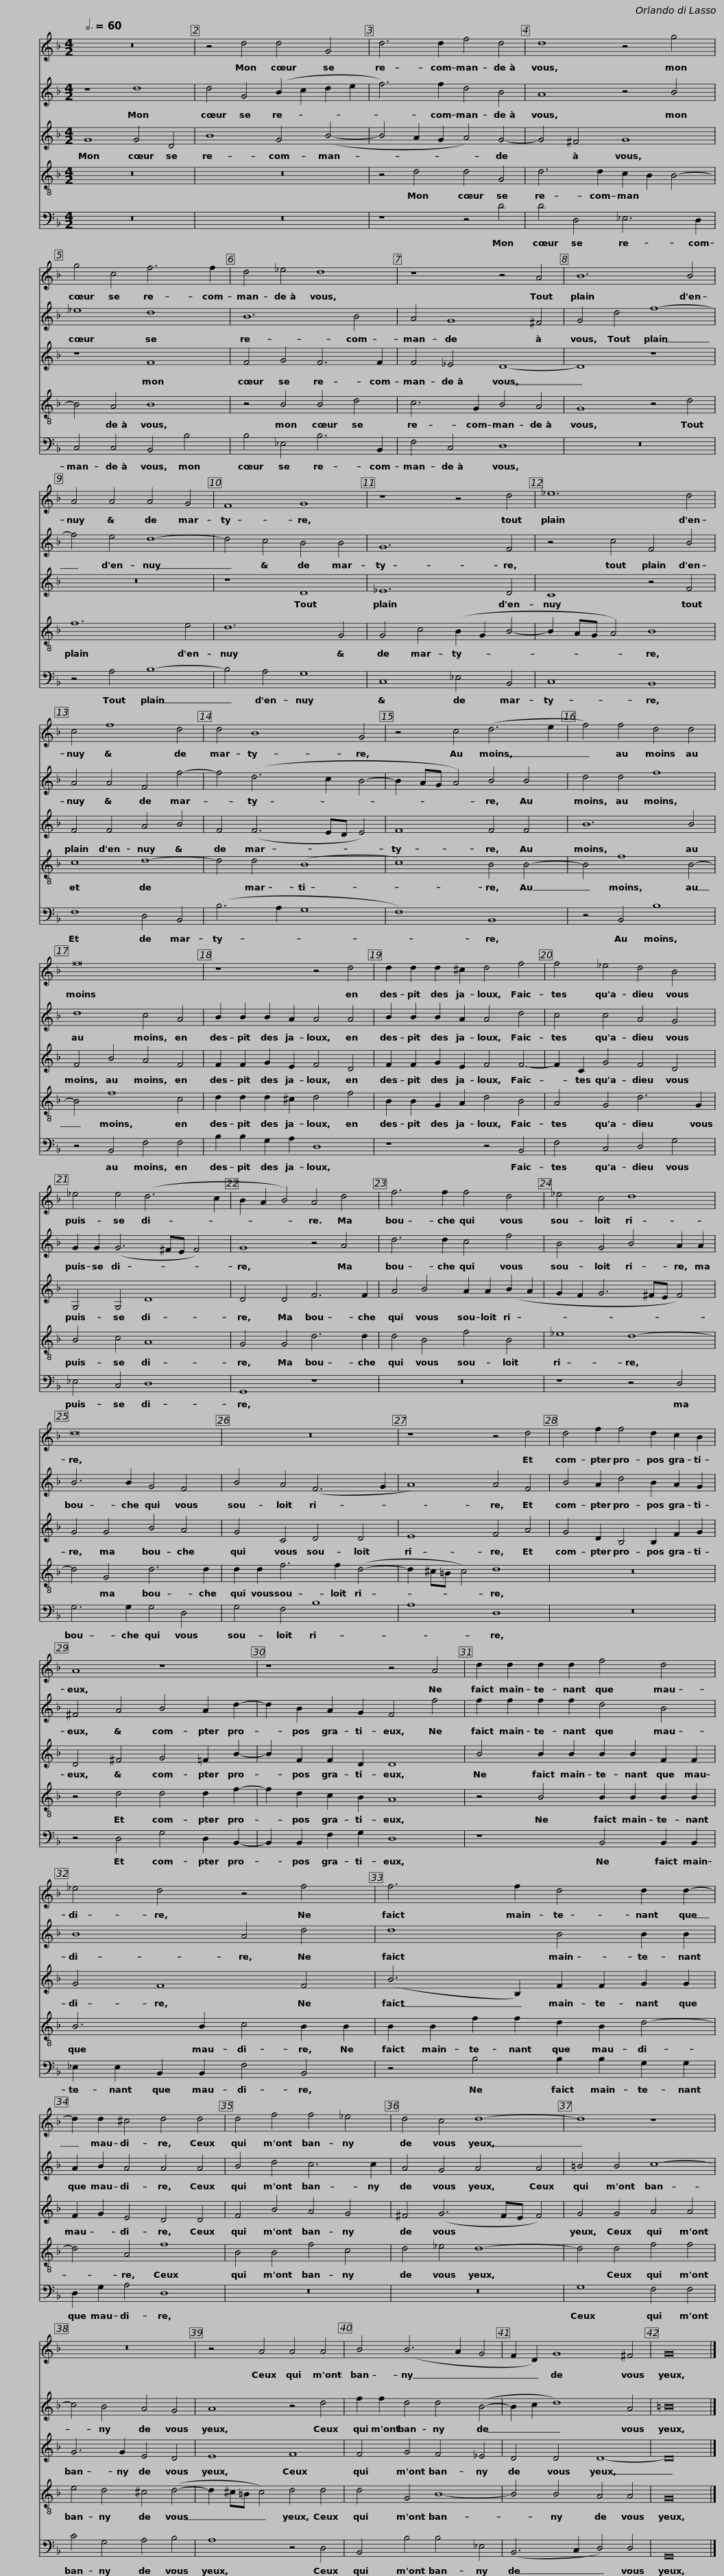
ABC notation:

X:1
%%score 1 2 3 4 5
L:1/8
Q:3/4=60
M:4/2
I:linebreak $
K:F
V:1 treble
V:2 treble
V:3 treble
V:4 treble-8
V:5 bass
V:1
 z16 | z4 d4 d4 G4 | d6 d2 f4 d4 | d8 z4 g4 | g4 c4 f6 f2 |$ %5
 d4 _e4 d8 | z8 z4 A4 | B12 B4 | A4 A4 A4 G4 | F8 G8 |$ %10
 z8 z4 d4 | _e12 d4 | c4 f8 d4 | d4 B8 G4 | z4 c4 (d6 e2 |$ %15
 f4) f4 d4 d4 | f16 | z8 z4 d4 | d2 d2 d2 ^c2 d4 f4 |$ f4 _e4 d4 B4 | %20
 _e4 e4 (d6 c2 | B2 A2 B4) A4 d4 | f6 f2 f4 d4 | _e4 c4 d8 |$ d16 | %25
 z16 | z8 z4 d4 | d4 f2 f4 d2 c2 B2 | A8 z8 |$ z8 z4 A4 | %30
 d2 d2 d2 d2 f4 d4 | _e4 d4 z4 f4 |$ f6 f2 d4 d2 d2- | d2 d2 ^c4 d4 d4 | d4 f4 f4 _e4 | %35
 d4 c4 d8- |$ d8 z8 | z16 | z4 A4 A4 A4 | B4 (B6 A2 G4 | %40
 F2 D2) G8 ^F4 |$ G16 |] %42
V:2
 z8 d8 | d4 G4 (B2 c2 d2 e2 | f6) f2 d4 B4 | A8 z4 B4 | _e8 d8 |$ %5
 B12 B4 | A4 G8 ^F4 | G4 d4 f8- | f4 e4 d8- | d4 c4 B4 B4 |$ %10
 G12 F4 | z4 c4 F4 B4 | A4 A4 F4 f4- | f4 (d6 c2 B4- | B2 AG A4) B4 B4 |$ %15
 d4 d4 f8 | d8 c4 A4 | B2 B2 B2 A2 A4 A4 | B2 B2 B2 A2 A4 d4 |$ c4 c4 A4 G4 | %20
 G2 G2 (G6 ^FE F4) | G8 z4 A4 | d6 d2 c4 f4 | B4 G4 B4 A2 A2 |$ B6 B2 G4 F4 | %25
 B4 A4 (F6 G2 | A8) A4 F4 | B4 A2 d4 B2 A2 G2 | ^F4 A4 B4 A2 d2- |$ d2 B2 A2 G2 F4 f4 | %30
 f2 f2 f2 f2 d4 B4 | B8 A4 d4 |$ d8 B4 B2 B2 | A2 B2 A4 A4 A4 | B4 d4 c6 c2 | %35
 A4 G4 A4 A4 |$ =B4 B4 c8- | c4 B4 A4 G4 | A8 z4 d4 | f2 f2 d4 d4 (B4- | %40
 B2 c2 d8) A4 |$ =B16 |] %42
V:3
 G8 G4 D4 | B8 G4 (B4- | B4 A2 G2 A4) G4- | G4 ^F4 G8 | z8 F8 |$ %5
 F4 G4 F6 F2 | F4 _E4 D8- | D8 z8 | z16 | z8 D8 |$ %10
 _E12 D4 | C8 z4 F4 | F4 F4 A4 B4 | F4 (F6 ED E4) | F8 F4 F4 |$ %15
 B12 B4 | F4 B4 A4 F4 | F2 F2 G2 E2 F4 D4 | F2 F2 G2 E2 F4 F4- |$ F2 C2 G4 F4 D4 | %20
 G,4 G,4 D8 | D4 D4 F6 F2 | A4 B4 A2 A2 (B2 A2 | G2 F2 G6 ^FE F4) |$ G4 G4 B4 A4 | %25
 G4 C4 D4 D4 | E8 F4 A4 | G4 D2 B,4 B,2 F2 G2 | D4 ^F4 G4 =F2 B2- |$ B2 F2 F2 D2 D8 | %30
 B4 B2 B2 B2 B2 F2 F2 | G4 F8 F4 |$ (B6 B,2) F2 F2 G2 G2 | F2 G2 E4 D4 D4 | F4 B4 A4 G4 | %35
 ^F4 (G6 FE F4) |$ G4 G4 A4 A4 | G6 G2 E4 D4 | E8 F8 | F4 G4 F4 _E4 | %40
 D4 D4 D8- |$ D16 |] %42
V:4
 z16 | z16 | z4 d4 d4 G4 | d6 d2 c2 B2 B4- | B4 A4 B8 |$ %5
 z4 B4 B4 d4 | c6 G2 B4 A4 | G8 z4 d4 | f12 e4 | d12 G4 |$ %10
 G4 c4 (B2 G2 B4- | B2 AG A4) B8 | c8 d8- | d4 d4 (B8 | c8) B4 B4- |$ %15
 B4 f8 B4- | B4 f8 c4 | d2 d2 d2 ^c2 d4 f4 | B2 B2 G2 A2 d4 B4 |$ A4 G4 d6 G2 | %20
 B4 c4 A8 | G4 G4 d6 d2 | d4 B4 f4 B4 | _e8 d8- |$ d4 G4 d6 d2 | %25
 d2 d2 f6 f2 (d4- | d2 ^c=B c4) d8 | z16 | z4 d4 d4 d2 f2- |$ f2 d2 c2 B2 A8 | %30
 z4 B4 B2 B2 B2 B2 | B6 B2 c4 B2 B2 |$ B2 B2 f2 f2 d2 B2 d4- | d4 A4 f8 | B4 B4 f4 c4 | %35
 d4 _e4 d8- |$ d4 d4 f4 f4 | e4 d4 ^c4 (d4- | d2 ^c=B c4) d4 d4 | d4 G4 B8- | %40
 B4 B4 A4 A4 |$ G16 |] %42
V:5
 z16 | z16 | z8 z4 D4 | D4 D,4 _E,6 D,2 | C,4 C,4 B,,4 B,4 |$ %5
 B,4 _E,4 B,6 B,,2 | F,4 C,4 D,8 | z16 | z4 A,4 B,8- | B,4 A,4 G,8 |$ %10
 C,8 _E,4 B,,4 | C,8 B,,8 | F,8 D,4 B,,4 | (B,6 A,2 G,8 | F,8) B,,8 |$ %15
 z4 B,,4 B,8 | z4 B,,4 F,4 F,4 | B,2 B,2 G,2 A,2 D,8 | z8 z4 B,,4 |$ F,4 C,4 D,4 G,4 | %20
 _E,4 C,4 D,8 | G,,8 z8 | z16 | z8 z4 D,4 |$ G,6 G,2 G,4 D,4 | %25
 G,4 F,4 B,8 | A,8 D,8 | z16 | z4 D,4 G,4 D,2 B,,2- |$ B,,2 B,,2 F,2 G,2 D,8 | %30
 z8 B,,4 B,,2 B,,2 | _E,2 E,2 B,,2 B,,2 F,4 B,,4 |$ z4 B,4 B,2 B,2 G,2 G,2 | D,2 G,2 A,4 D,8 | z16 | %35
 z16 |$ G,8 F,4 F,4 | C4 G,4 A,4 B,4 | A,8 z4 D,4 | B,,4 B,4 B,4 _E,4 | %40
 (B,,6 C,2 D,4) D,4 |$ G,,16 |] %42
